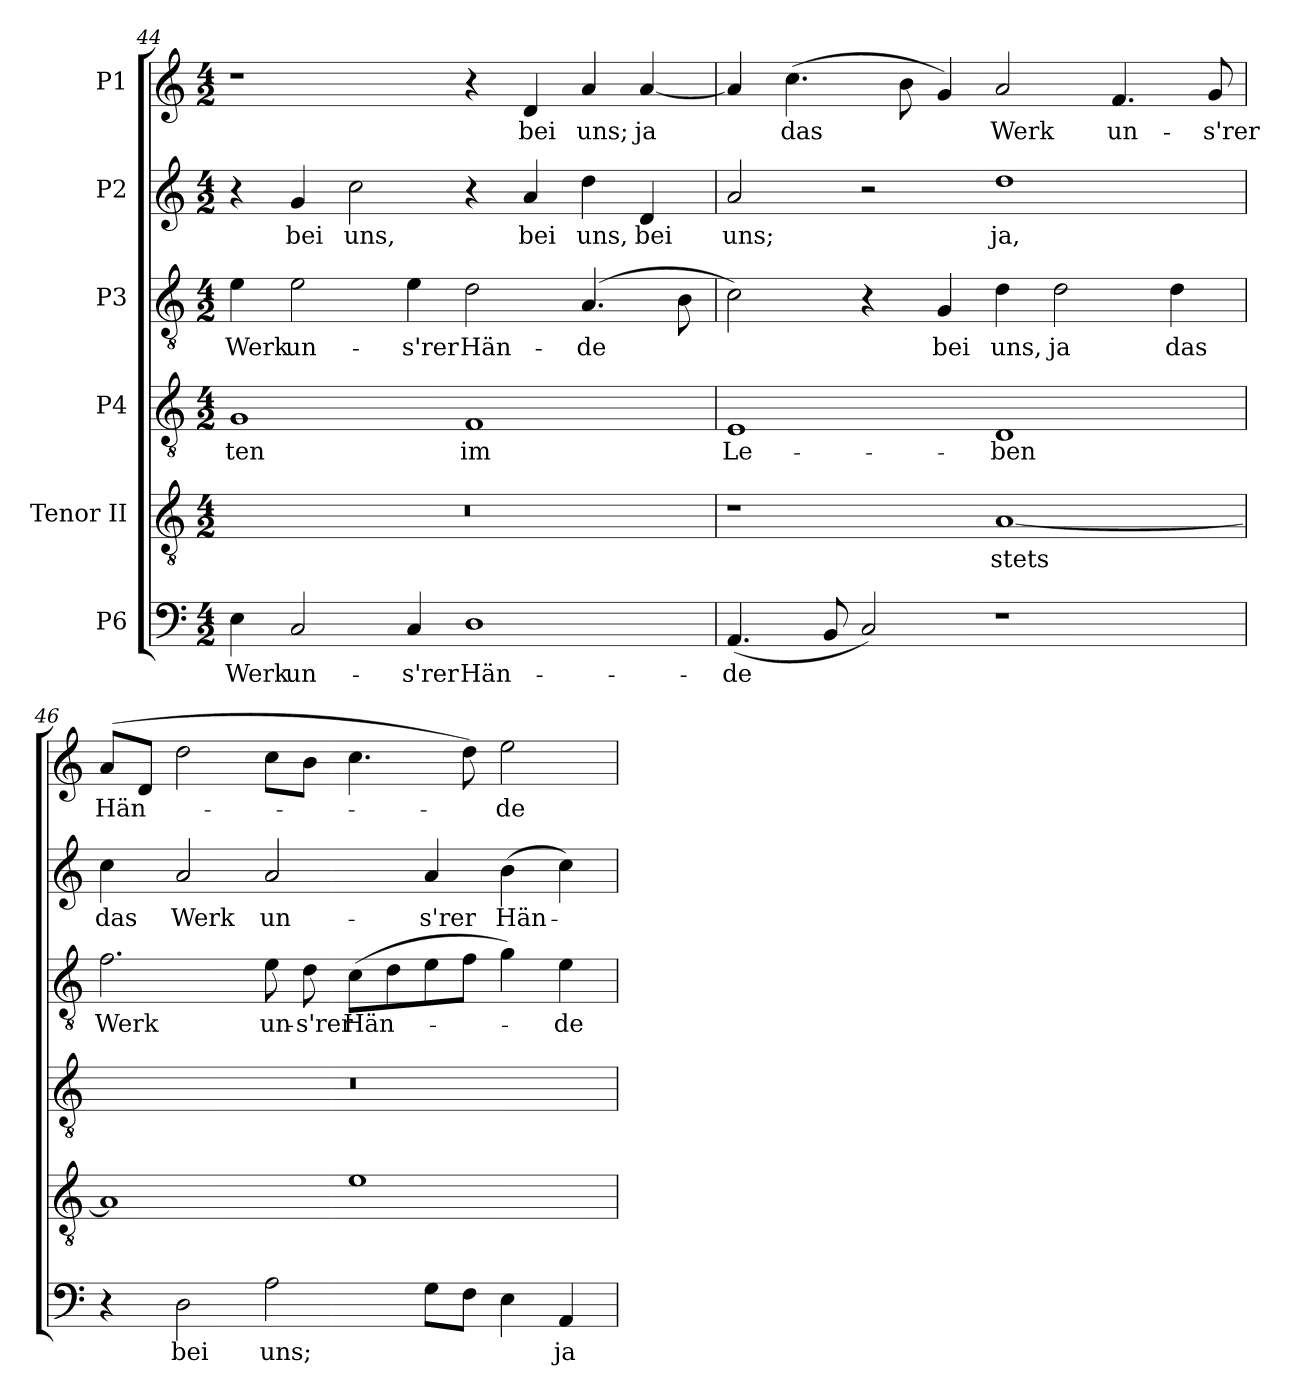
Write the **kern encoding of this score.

**kern	**text	**kern	**text	**kern	**text	**kern	**text	**kern	**text	**kern	**text
*part6	*part6	*part5	*part5	*part4	*part4	*part3	*part3	*part2	*part2	*part1	*part1
*staff6	*staff6	*staff5	*staff5	*staff4	*staff4	*staff3	*staff3	*staff2	*staff2	*staff1	*staff1
*I"P6	*	*I"Tenor II	*	*I"P4	*	*I"P3	*	*I"P2	*	*I"P1	*
!!LO:LB:g=z
*clefF4	*	*clefGv2	*	*clefGv2	*	*clefGv2	*	*clefG2	*	*clefG2	*
*	*	*ITrd7c12	*	*ITrd7c12	*	*ITrd7c12	*	*	*	*	*
*k[]	*	*k[]	*	*k[]	*	*k[]	*	*k[]	*	*k[]	*
*C:	*	*C:	*	*C:	*	*C:	*	*C:	*	*C:	*
*M4/2	*	*M4/2	*	*M4/2	*	*M4/2	*	*M4/2	*	*M4/2	*
=44	=44	=44	=44	=44	=44	=44	=44	=44	=44	=44	=44
!	!LO:LY:b:color=#000000	!LO:N:vis=1	!	!	!	!	!	!	!	!	!
!	!	!	!	!	!LO:LY:b:color=#000000	!	!	!	!	!	!
!	!	!	!	!	!	!	!LO:LY:b:color=#000000	!	!	!	!
4Ei\	Werk	0r	.	1GGi	-ten	4Ei\	Werk	4r	.	1r	.
!	!LO:LY:b:color=#000000	!	!	!	!	!	!	!	!	!	!
!	!	!	!	!	!	!	!LO:LY:b:color=#000000	!	!	!	!
!	!	!	!	!	!	!	!	!	!LO:LY:b:color=#000000	!	!
2Ci/	un-	.	.	.	.	2Ei\	un-	4gi/	bei	.	.
!	!	!	!	!	!	!	!	!	!LO:LY:b:color=#000000	!	!
.	.	.	.	.	.	.	.	2cci\	uns,	.	.
!	!LO:LY:b:color=#000000	!	!	!	!	!	!	!	!	!	!
!	!	!	!	!	!	!	!LO:LY:b:color=#000000	!	!	!	!
4Ci/	-s'rer	.	.	.	.	4Ei\	-s'rer	.	.	.	.
!	!LO:LY:b:color=#000000	!	!	!	!	!	!	!	!	!	!
!	!	!	!	!	!LO:LY:b:color=#000000	!	!	!	!	!	!
!	!	!	!	!	!	!	!LO:LY:b:color=#000000	!	!	!	!
1Di	Hän-	.	.	1FFi	im	2Di\	Hän-	4r	.	4r	.
!	!	!	!	!	!	!	!	!	!LO:LY:b:color=#000000	!	!
!	!	!	!	!	!	!	!	!	!	!	!LO:LY:b:color=#000000
.	.	.	.	.	.	.	.	4ai/	bei	4di/	bei
!	!	!	!	!	!	!	!LO:LY:b:color=#000000	!	!	!	!
!	!	!	!	!	!	!	!	!	!LO:LY:b:color=#000000	!	!
!	!	!	!	!	!	!	!	!	!	!	!LO:LY:b:color=#000000
.	.	.	.	.	.	(4.AAi/	-de	4ddi\	uns,	4ai/	uns;
!	!	!	!	!	!	!	!	!	!LO:LY:b:color=#000000	!	!
!	!	!	!	!	!	!	!	!	!	!	!LO:LY:b:color=#000000
.	.	.	.	.	.	.	.	4di/	bei	[4ai/	ja
.	.	.	.	.	.	8BBi\	.	.	.	.	.
=45	=45	=45	=45	=45	=45	=45	=45	=45	=45	=45	=45
!	!LO:LY:b:color=#000000	!	!	!	!	!	!	!	!	!	!
!	!	!	!	!	!LO:LY:b:color=#000000	!	!	!	!	!	!
!	!	!	!	!	!	!	!	!	!LO:LY:b:color=#000000	!	!
(4.AAi/	-de	1r	.	1EEi	Le-	2Ci\)	.	2ai/	uns;	4ai/]	.
!	!	!	!	!	!	!	!	!	!	!	!LO:LY:b:color=#000000
.	.	.	.	.	.	.	.	.	.	(4.cci\	das
8BBi/	.	.	.	.	.	.	.	.	.	.	.
2Ci/)	.	.	.	.	.	4r	.	2r	.	.	.
.	.	.	.	.	.	.	.	.	.	8bi\	.
!	!	!	!	!	!	!	!LO:LY:b:color=#000000	!	!	!	!
.	.	.	.	.	.	4GGi/	bei	.	.	4gi/)	.
!	!	!	!LO:LY:b:color=#000000	!	!	!	!	!	!	!	!
!	!	!	!	!	!LO:LY:b:color=#000000	!	!	!	!	!	!
!	!	!	!	!	!	!	!LO:LY:b:color=#000000	!	!	!	!
!	!	!	!	!	!	!	!	!	!LO:LY:b:color=#000000	!	!
!	!	!	!	!	!	!	!	!	!	!	!LO:LY:b:color=#000000
1r	.	[1AAi	stets	1DDi	-ben	4Di\	uns,	1ddi	ja,	2ai/	Werk
!	!	!	!	!	!	!	!LO:LY:b:color=#000000	!	!	!	!
.	.	.	.	.	.	2Di\	ja	.	.	.	.
!	!	!	!	!	!	!	!	!	!	!	!LO:LY:b:color=#000000
.	.	.	.	.	.	.	.	.	.	4.fi/	un-
!	!	!	!	!	!	!	!LO:LY:b:color=#000000	!	!	!	!
.	.	.	.	.	.	4Di\	das	.	.	.	.
!	!	!	!	!	!	!	!	!	!	!	!LO:LY:b:color=#000000
.	.	.	.	.	.	.	.	.	.	8gi/	-s'rer
!!LO:PB:g=z
=46	=46	=46	=46	=46	=46	=46	=46	=46	=46	=46	=46
!	!	!	!	!LO:N:vis=1	!	!	!	!	!	!	!
!	!	!	!	!	!	!	!LO:LY:b:color=#000000	!	!	!	!
!	!	!	!	!	!	!	!	!	!LO:LY:b:color=#000000	!	!
!	!	!	!	!	!	!	!	!	!	!	!LO:LY:b:color=#000000
4r	.	1AAi]	.	0r	.	2.Fi\	Werk	4cci\	das	(8ai/L	Hän-
.	.	.	.	.	.	.	.	.	.	8di/J	.
!	!LO:LY:b:color=#000000	!	!	!	!	!	!	!	!	!	!
!	!	!	!	!	!	!	!	!	!LO:LY:b:color=#000000	!	!
2Di\	bei	.	.	.	.	.	.	2ai/	Werk	2ddi\	.
!	!LO:LY:b:color=#000000	!	!	!	!	!	!	!	!	!	!
!	!	!	!	!	!	!	!LO:LY:b:color=#000000	!	!	!	!
!	!	!	!	!	!	!	!	!	!LO:LY:b:color=#000000	!	!
2Ai\	uns;	.	.	.	.	8Ei\	un-	2ai/	un-	8cci\L	.
!	!	!	!	!	!	!	!LO:LY:b:color=#000000	!	!	!	!
.	.	.	.	.	.	8Di\	-s'rer	.	.	8bi\J	.
!	!	!	!	!	!	!	!LO:LY:b:color=#000000	!	!	!	!
.	.	1Ei	.	.	.	(8Ci\L	Hän-	.	.	4.cci\	.
.	.	.	.	.	.	8Di\	.	.	.	.	.
!	!	!	!	!	!	!	!	!	!LO:LY:b:color=#000000	!	!
8Gi\L	.	.	.	.	.	8Ei\	.	4ai/	-s'rer	.	.
8Fi\J	.	.	.	.	.	8Fi\J	.	.	.	8ddi\)	.
!	!	!	!	!	!	!	!	!	!LO:LY:b:color=#000000	!	!
!	!	!	!	!	!	!	!	!	!	!	!LO:LY:b:color=#000000
4Ei\	.	.	.	.	.	4Gi\)	.	(4bi\	Hän-	2eei\	-de
!	!LO:LY:b:color=#000000	!	!	!	!	!	!	!	!	!	!
!	!	!	!	!	!	!	!LO:LY:b:color=#000000	!	!	!	!
4AAi/	ja	.	.	.	.	4Ei\	-de	4cci\)	.	.	.
=	=	=	=	=	=	=	=	=	=	=	=
*-	*-	*-	*-	*-	*-	*-	*-	*-	*-	*-	*-
